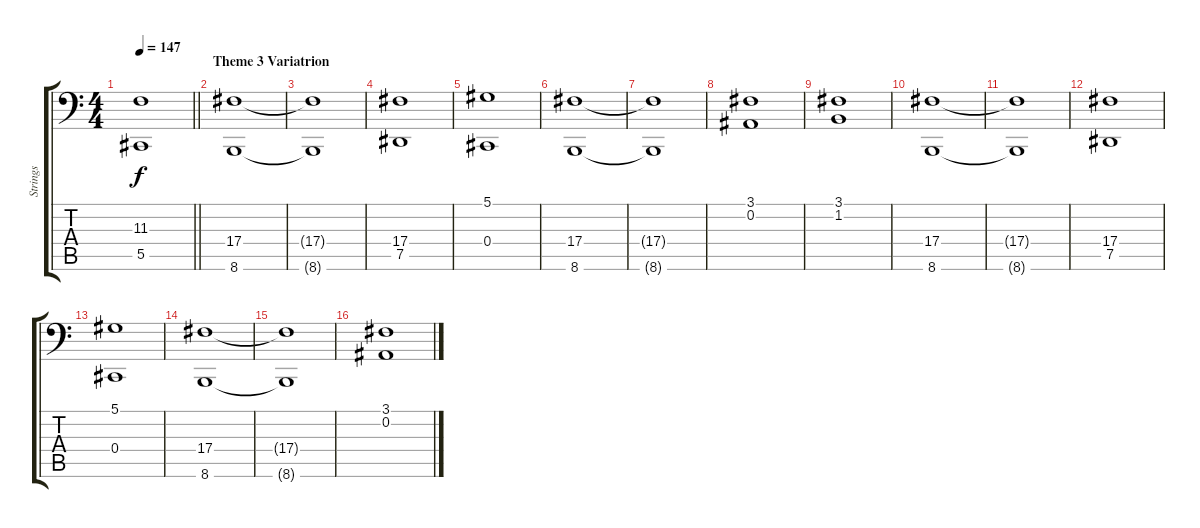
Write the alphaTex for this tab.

\track ("Strings" "Strings") {instrument stringensemble1}
\staff {score tabs}
\tuning (Eb3 Bb2 Gb2 Db2 Ab1 Eb1) {hide}
\ts (4 4)
\tempo 147
\clef f4
\barLineRight lightlight
\ks c
(11.3{t} 5.5{t}).1{dy f} |
\section ("" "Theme 3 Variatrion")
(17.4 8.6).1 |
(17.4{t} 8.6{t}).1 |
(17.4 7.5).1 |
(5.1 0.4).1 |
(17.4 8.6).1 |
(17.4{t} 8.6{t}).1 |
(3.1 0.2).1 |
(3.1 1.2).1 |
(17.4 8.6).1 |
(17.4{t} 8.6{t}).1 |
(17.4 7.5).1 |
(5.1 0.4).1 |
(17.4 8.6).1 |
(17.4{t} 8.6{t}).1 |
(3.1 0.2).1
